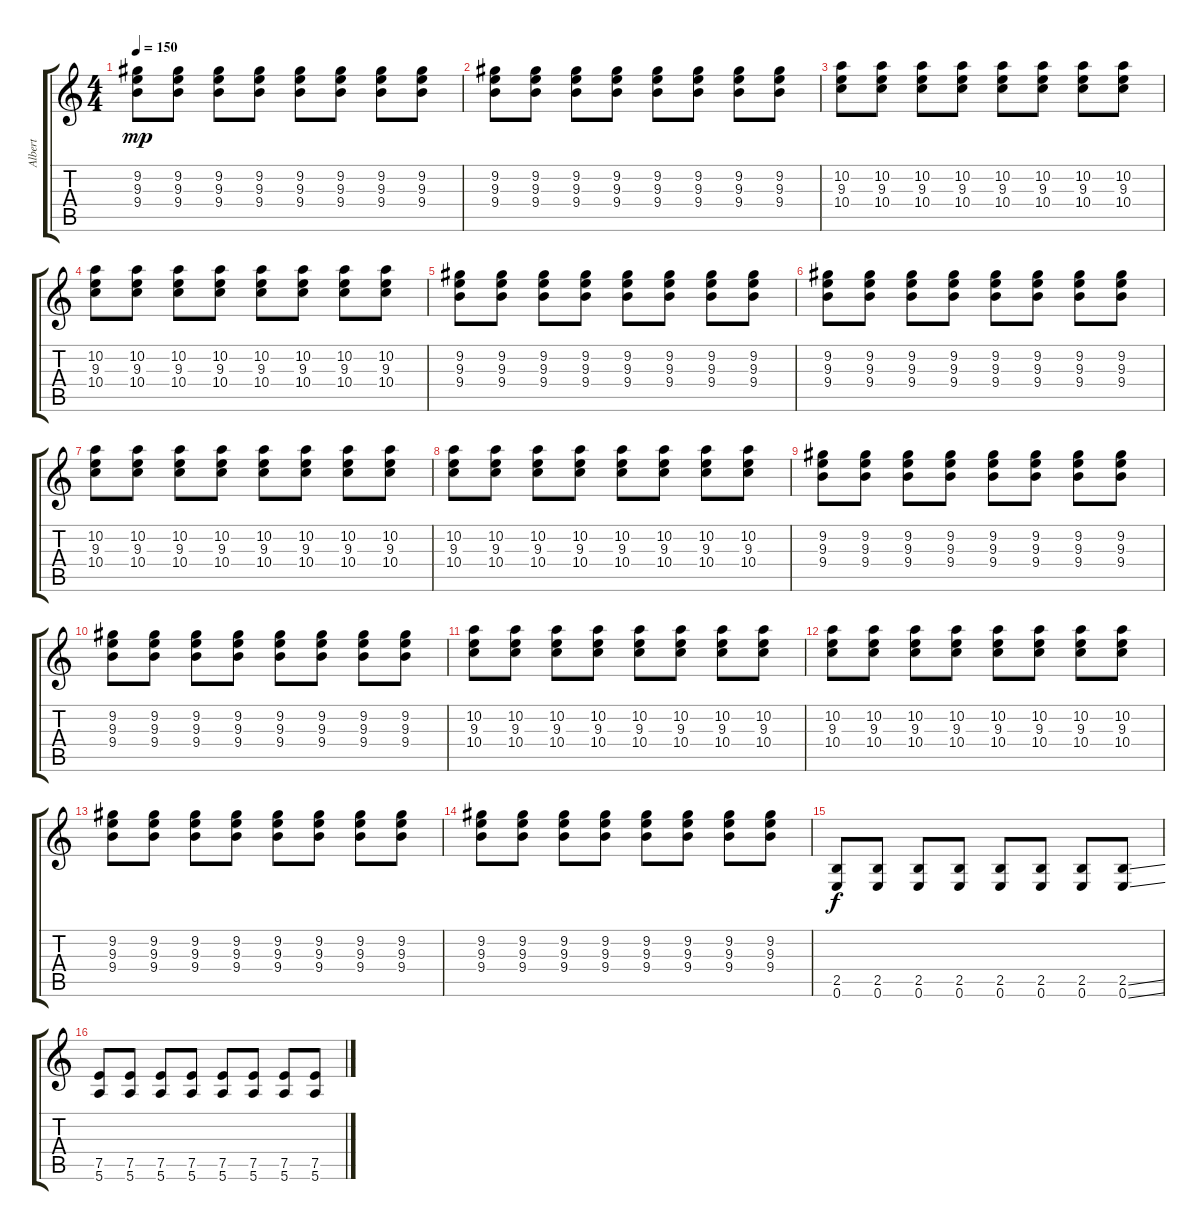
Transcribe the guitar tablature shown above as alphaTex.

\track ("Albert" "Albert") {instrument electricguitarjazz}
\staff {score tabs}
\tuning (E4 B3 G3 D3 A2 E2) {hide}
\ts (4 4)
\tempo 150
\clef g2
\ks c
(9.2 9.3 9.4).8{dy mp} (9.2 9.3 9.4).8 (9.2 9.3 9.4).8 (9.2 9.3 9.4).8 (9.2 9.3 9.4).8 (9.2 9.3 9.4).8 (9.2 9.3 9.4).8 (9.2 9.3 9.4).8 |
(9.2 9.3 9.4).8 (9.2 9.3 9.4).8 (9.2 9.3 9.4).8 (9.2 9.3 9.4).8 (9.2 9.3 9.4).8 (9.2 9.3 9.4).8 (9.2 9.3 9.4).8 (9.2 9.3 9.4).8 |
(10.2 9.3 10.4).8 (10.2 9.3 10.4).8 (10.2 9.3 10.4).8 (10.2 9.3 10.4).8 (10.2 9.3 10.4).8 (10.2 9.3 10.4).8 (10.2 9.3 10.4).8 (10.2 9.3 10.4).8 |
(10.2 9.3 10.4).8 (10.2 9.3 10.4).8 (10.2 9.3 10.4).8 (10.2 9.3 10.4).8 (10.2 9.3 10.4).8 (10.2 9.3 10.4).8 (10.2 9.3 10.4).8 (10.2 9.3 10.4).8 |
(9.2 9.3 9.4).8 (9.2 9.3 9.4).8 (9.2 9.3 9.4).8 (9.2 9.3 9.4).8 (9.2 9.3 9.4).8 (9.2 9.3 9.4).8 (9.2 9.3 9.4).8 (9.2 9.3 9.4).8 |
(9.2 9.3 9.4).8 (9.2 9.3 9.4).8 (9.2 9.3 9.4).8 (9.2 9.3 9.4).8 (9.2 9.3 9.4).8 (9.2 9.3 9.4).8 (9.2 9.3 9.4).8 (9.2 9.3 9.4).8 |
(10.2 9.3 10.4).8 (10.2 9.3 10.4).8 (10.2 9.3 10.4).8 (10.2 9.3 10.4).8 (10.2 9.3 10.4).8 (10.2 9.3 10.4).8 (10.2 9.3 10.4).8 (10.2 9.3 10.4).8 |
(10.2 9.3 10.4).8 (10.2 9.3 10.4).8 (10.2 9.3 10.4).8 (10.2 9.3 10.4).8 (10.2 9.3 10.4).8 (10.2 9.3 10.4).8 (10.2 9.3 10.4).8 (10.2 9.3 10.4).8 |
(9.2 9.3 9.4).8 (9.2 9.3 9.4).8 (9.2 9.3 9.4).8 (9.2 9.3 9.4).8 (9.2 9.3 9.4).8 (9.2 9.3 9.4).8 (9.2 9.3 9.4).8 (9.2 9.3 9.4).8 |
(9.2 9.3 9.4).8 (9.2 9.3 9.4).8 (9.2 9.3 9.4).8 (9.2 9.3 9.4).8 (9.2 9.3 9.4).8 (9.2 9.3 9.4).8 (9.2 9.3 9.4).8 (9.2 9.3 9.4).8 |
(10.2 9.3 10.4).8 (10.2 9.3 10.4).8 (10.2 9.3 10.4).8 (10.2 9.3 10.4).8 (10.2 9.3 10.4).8 (10.2 9.3 10.4).8 (10.2 9.3 10.4).8 (10.2 9.3 10.4).8 |
(10.2 9.3 10.4).8 (10.2 9.3 10.4).8 (10.2 9.3 10.4).8 (10.2 9.3 10.4).8 (10.2 9.3 10.4).8 (10.2 9.3 10.4).8 (10.2 9.3 10.4).8 (10.2 9.3 10.4).8 |
(9.2 9.3 9.4).8 (9.2 9.3 9.4).8 (9.2 9.3 9.4).8 (9.2 9.3 9.4).8 (9.2 9.3 9.4).8 (9.2 9.3 9.4).8 (9.2 9.3 9.4).8 (9.2 9.3 9.4).8 |
(9.2 9.3 9.4).8 (9.2 9.3 9.4).8 (9.2 9.3 9.4).8 (9.2 9.3 9.4).8 (9.2 9.3 9.4).8 (9.2 9.3 9.4).8 (9.2 9.3 9.4).8 (9.2 9.3 9.4).8 |
(2.5 0.6).8{dy f} (2.5 0.6).8 (2.5 0.6).8 (2.5 0.6).8 (2.5 0.6).8 (2.5 0.6).8 (2.5 0.6).8 (2.5{ss} 0.6{ss}).8 |
(7.5 5.6).8 (7.5 5.6).8 (7.5 5.6).8 (7.5 5.6).8 (7.5 5.6).8 (7.5 5.6).8 (7.5 5.6).8 (7.5{ss} 5.6{ss}).8
